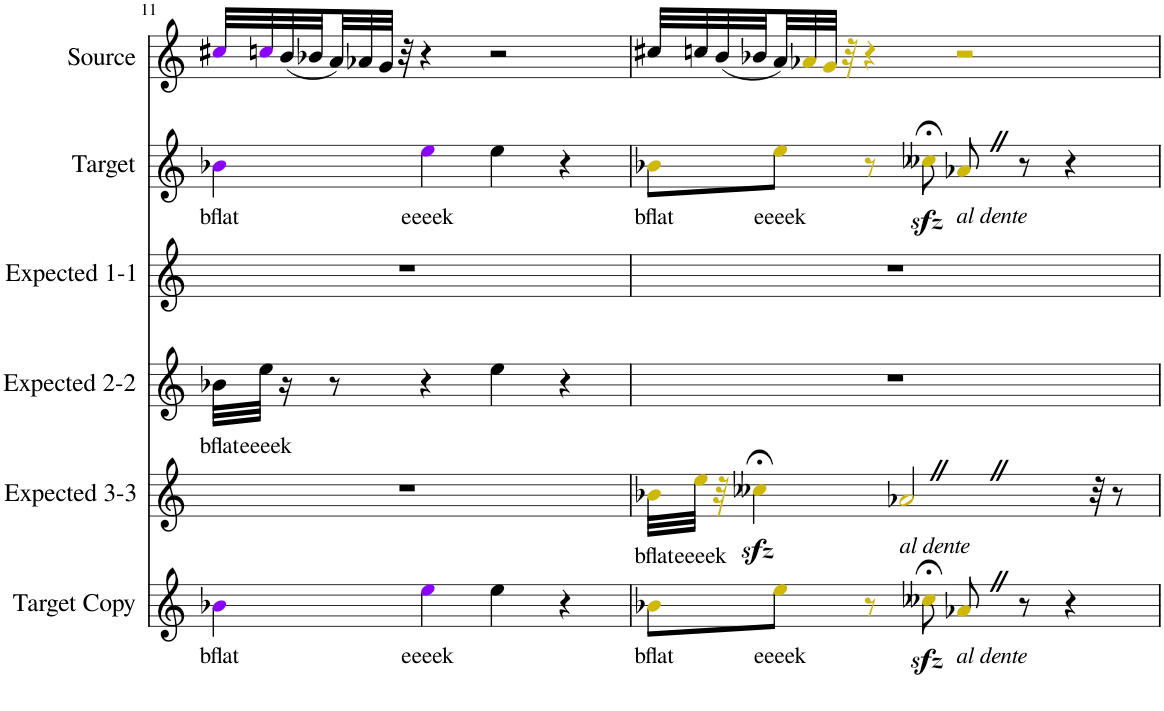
**kern	**text	**kern	**text	**kern	**text	**kern	**kern	**text	**kern
*part6	*part6	*part5	*part5	*part4	*part4	*part3	*part2	*part2	*part1
*staff6	*staff6	*staff5	*staff5	*staff4	*staff4	*staff3	*staff2	*staff2	*staff1
*I"Target Copy	*	*I"Expected 3-3	*	*I"Expected 2-2	*	*I"Expected 1-1	*I"Target	*	*I"Source
*I'Target Copy	*	*I'Expected 3-3	*	*I'Expected 2-2	*	*I'Expected 1-1	*I'Target	*	*I'Source
!!LO:PB:g=z
*clefG2	*	*clefG2	*	*clefG2	*	*clefG2	*clefG2	*	*clefG2
*k[]	*	*k[]	*	*k[]	*	*k[]	*k[]	*	*k[]
*M4/4	*	*M4/4	*	*M4/4	*	*M4/4	*M4/4	*	*M4/4
=11	=11	=11	=11	=11	=11	=11	=11	=11	=11
!	!LO:LY:b	!	!	!	!LO:LY:b	!	!	!LO:LY:b	!
4b-Xi\	bflat	1r	.	32b-X\LLL	bflat	1r	4b-Xi\	bflat	32cc#Xi/LLL
!	!	!	!	!	!LO:LY:b	!	!	!	!
.	.	.	.	32ee\JJJ	eeeek	.	.	.	32ccni/
.	.	.	.	16r	.	.	.	.	(32b/
.	.	.	.	.	.	.	.	.	32b-X/
.	.	.	.	8r	.	.	.	.	32a/)
.	.	.	.	.	.	.	.	.	32a-X/
.	.	.	.	.	.	.	.	.	32g/JJJ
.	.	.	.	.	.	.	.	.	32r
!	!LO:LY:b	!	!	!	!	!	!	!LO:LY:b	!
4eei\	eeeek	.	.	4r	.	.	4eei\	eeeek	4r
4ee\	.	.	.	4ee\	.	.	4ee\	.	2r
4r	.	.	.	4r	.	.	4r	.	.
=12	=12	=12	=12	=12	=12	=12	=12	=12	=12
!	!LO:LY:b	!	!LO:LY:b	!	!	!	!	!LO:LY:b	!
8b-Xj\L	bflat	32b-Xj\LLL	bflat	1r	.	1r	8b-Xj\L	bflat	32cc#X/LLL
!	!	!	!LO:LY:b	!	!	!	!	!	!
.	.	32eej\JJJ	eeeek	.	.	.	.	.	32ccn/
.	.	32r	.	.	.	.	.	.	(32b/
.	.	4cc--Xzz<;<j\	.	.	.	.	.	.	32b-X/
!	!LO:LY:b	!	!	!	!	!	!	!LO:LY:b	!
8eej\J	eeeek	.	.	.	.	.	8eej\J	eeeek	32a/)
.	.	.	.	.	.	.	.	.	32a-Xj/
.	.	.	.	.	.	.	.	.	32gj/JJJ
.	.	.	.	.	.	.	.	.	32r
8r	.	.	.	.	.	.	8r	.	4r
!	!	!LO:TX:b:i:t=al dente	!	!	!	!	!	!	!
.	.	2a-Xj/	.	.	.	.	.	.	.
8cc--Xzz<;<j\	.	.	.	.	.	.	8cc--Xzz<;<j\	.	.
!	!	!	!	!	!	!	!LO:TX:b:i:t=al dente	!	!
!LO:TX:b:i:t=al dente	!	!	!	!	!	!	!	!	!
8a-XZj/	.	.	.	.	.	.	8a-XZj/	.	2r
8r	.	.	.	.	.	.	8r	.	.
4r	.	.	.	.	.	.	4r	.	.
.	.	32r	.	.	.	.	.	.	.
.	.	8r	.	.	.	.	.	.	.
=	=	=	=	=	=	=	=	=	=
*-	*-	*-	*-	*-	*-	*-	*-	*-	*-
